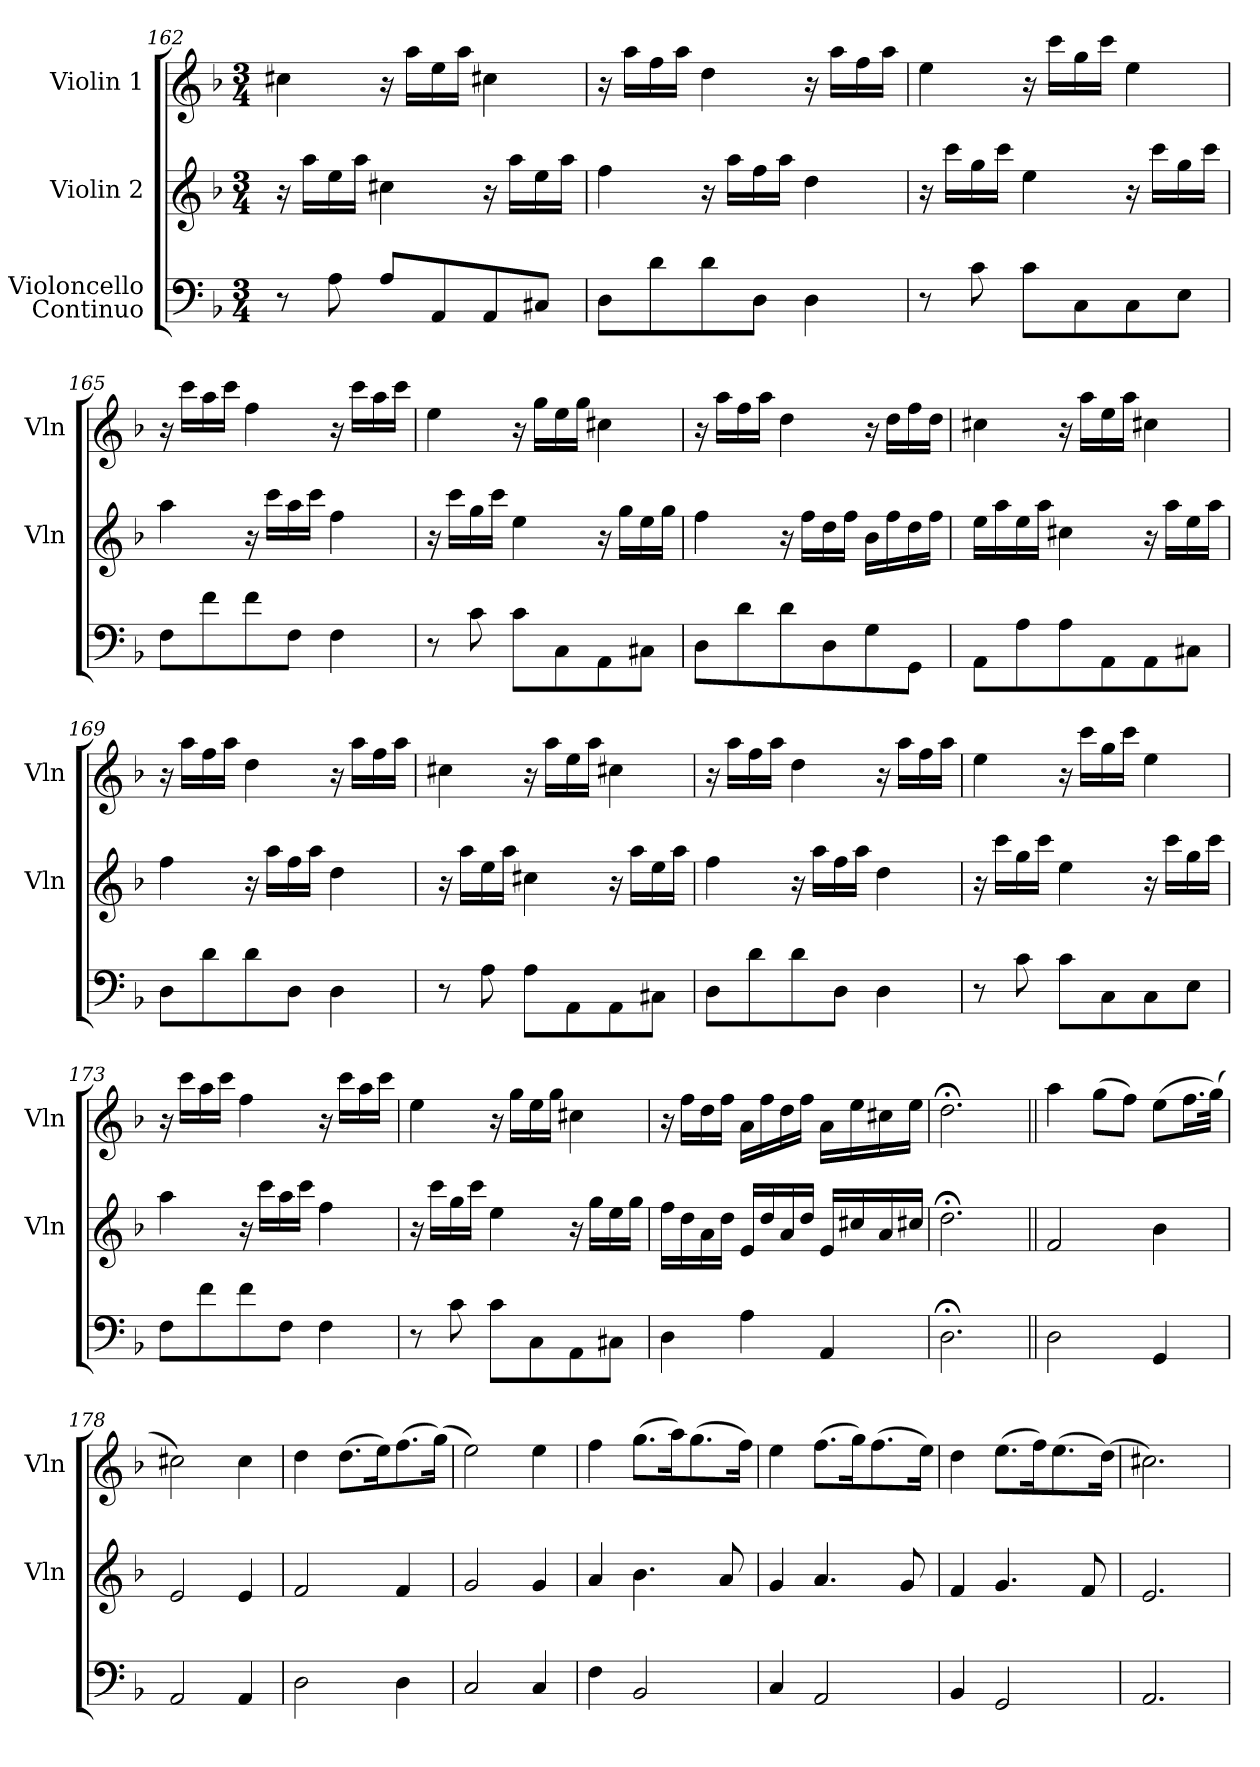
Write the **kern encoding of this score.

**kern	**kern	**kern
*part3	*part2	*part1
*staff3	*staff2	*staff1
*I"Violoncello\nContinuo	*I"Violin 2	*I"Violin 1
*	*I'Vln	*I'Vln
*clefF4	*clefG2	*clefG2
*k[b-]	*k[b-]	*k[b-]
*d:	*d:	*d:
*M3/4	*M3/4	*M3/4
=162	=162	=162
8r	16r	4cc#X\
.	16aa\LL	.
8A\	16ee\	.
.	16aa\JJ	.
8A/L	4cc#X\	16r
.	.	16aa\LL
8AA/	.	16ee\
.	.	16aa\JJ
8AA/	16r	4cc#X\
.	16aa\LL	.
8C#X/J	16ee\	.
.	16aa\JJ	.
=163	=163	=163
8D\L	4ff\	16r
.	.	16aa\LL
8d\	.	16ff\
.	.	16aa\JJ
8d\	16r	4dd\
.	16aa\LL	.
8D\J	16ff\	.
.	16aa\JJ	.
4D\	4dd\	16r
.	.	16aa\LL
.	.	16ff\
.	.	16aa\JJ
=164	=164	=164
8r	16r	4ee\
.	16ccc\LL	.
8c\	16gg\	.
.	16ccc\JJ	.
8c\L	4ee\	16r
.	.	16ccc\LL
8C\	.	16gg\
.	.	16ccc\JJ
8C\	16r	4ee\
.	16ccc\LL	.
8E\J	16gg\	.
.	16ccc\JJ	.
=165	=165	=165
8F\L	4aa\	16r
.	.	16ccc\LL
8f\	.	16aa\
.	.	16ccc\JJ
8f\	16r	4ff\
.	16ccc\LL	.
8F\J	16aa\	.
.	16ccc\JJ	.
4F\	4ff\	16r
.	.	16ccc\LL
.	.	16aa\
.	.	16ccc\JJ
=166	=166	=166
8r	16r	4ee\
.	16ccc\LL	.
8c\	16gg\	.
.	16ccc\JJ	.
8c\L	4ee\	16r
.	.	16gg\LL
8C\	.	16ee\
.	.	16gg\JJ
8AA\	16r	4cc#X\
.	16gg\LL	.
8C#X\J	16ee\	.
.	16gg\JJ	.
=167	=167	=167
8D\L	4ff\	16r
.	.	16aa\LL
8d\	.	16ff\
.	.	16aa\JJ
8d\	16r	4dd\
.	16ff\LL	.
8D\	16dd\	.
.	16ff\JJ	.
8G\	16b-\LL	16r
.	16ff\	16dd\LL
8GG\J	16dd\	16ff\
.	16ff\JJ	16dd\JJ
=168	=168	=168
8AA\L	16ee\LL	4cc#X\
.	16aa\	.
8A\	16ee\	.
.	16aa\JJ	.
8A\	4cc#X\	16r
.	.	16aa\LL
8AA\	.	16ee\
.	.	16aa\JJ
8AA\	16r	4cc#X\
.	16aa\LL	.
8C#X\J	16ee\	.
.	16aa\JJ	.
=169	=169	=169
8D\L	4ff\	16r
.	.	16aa\LL
8d\	.	16ff\
.	.	16aa\JJ
8d\	16r	4dd\
.	16aa\LL	.
8D\J	16ff\	.
.	16aa\JJ	.
4D\	4dd\	16r
.	.	16aa\LL
.	.	16ff\
.	.	16aa\JJ
=170	=170	=170
8r	16r	4cc#X\
.	16aa\LL	.
8A\	16ee\	.
.	16aa\JJ	.
8A\L	4cc#X\	16r
.	.	16aa\LL
8AA\	.	16ee\
.	.	16aa\JJ
8AA\	16r	4cc#X\
.	16aa\LL	.
8C#X\J	16ee\	.
.	16aa\JJ	.
=171	=171	=171
8D\L	4ff\	16r
.	.	16aa\LL
8d\	.	16ff\
.	.	16aa\JJ
8d\	16r	4dd\
.	16aa\LL	.
8D\J	16ff\	.
.	16aa\JJ	.
4D\	4dd\	16r
.	.	16aa\LL
.	.	16ff\
.	.	16aa\JJ
=172	=172	=172
8r	16r	4ee\
.	16ccc\LL	.
8c\	16gg\	.
.	16ccc\JJ	.
8c\L	4ee\	16r
.	.	16ccc\LL
8C\	.	16gg\
.	.	16ccc\JJ
8C\	16r	4ee\
.	16ccc\LL	.
8E\J	16gg\	.
.	16ccc\JJ	.
=173	=173	=173
8F\L	4aa\	16r
.	.	16ccc\LL
8f\	.	16aa\
.	.	16ccc\JJ
8f\	16r	4ff\
.	16ccc\LL	.
8F\J	16aa\	.
.	16ccc\JJ	.
4F\	4ff\	16r
.	.	16ccc\LL
.	.	16aa\
.	.	16ccc\JJ
=174	=174	=174
8r	16r	4ee\
.	16ccc\LL	.
8c\	16gg\	.
.	16ccc\JJ	.
8c\L	4ee\	16r
.	.	16gg\LL
8C\	.	16ee\
.	.	16gg\JJ
8AA\	16r	4cc#X\
.	16gg\LL	.
8C#X\J	16ee\	.
.	16gg\JJ	.
=175	=175	=175
4D\	16ff\LL	16r
.	16dd\	16ff\LL
.	16a\	16dd\
.	16dd\JJ	16ff\JJ
4A\	16e/LL	16a\LL
.	16dd/	16ff\
.	16a/	16dd\
.	16dd/JJ	16ff\JJ
4AA/	16e/LL	16a\LL
.	16cc#X/	16ee\
.	16a/	16cc#X\
.	16cc#X/JJ	16ee\JJ
=176	=176	=176
2.D;<\	2.dd;<\	2.dd;<\
=177||	=177||	=177||
*	*	*MM44
2D\	2f/	4aa\
.	.	(8gg\L
.	.	8ff\J)
4GG/	4b-\	(8ee\L
.	.	16.ff\L
.	.	(32gg\JJk)
=178	=178	=178
2AA/	2e/	2cc#X\)
4AA/	4e/	4cc#\
=179	=179	=179
2D\	2f/	4dd\
.	.	(8.dd\L
.	.	16ee\K)
4D\	4f/	(8.ff\
.	.	(16gg\Jk)
=180	=180	=180
2C/	2g/	2ee\)
4C/	4g/	4ee\
=181	=181	=181
4F\	4a/	4ff\
2BB-/	4.b-\	(8.gg\L
.	.	16aa\K)
.	.	(8.gg\
.	8a/	.
.	.	16ff\Jk)
=182	=182	=182
4C/	4g/	4ee\
2AA/	4.a/	(8.ff\L
.	.	16gg\K)
.	.	(8.ff\
.	8g/	.
.	.	16ee\Jk)
=183	=183	=183
4BB-/	4f/	4dd\
2GG/	4.g/	(8.ee\L
.	.	16ff\K)
.	.	(8.ee\
.	8f/	.
.	.	(16dd\Jk)
=184	=184	=184
2.AA/	2.e/	2.cc#X\)
=	=	=
*-	*-	*-
